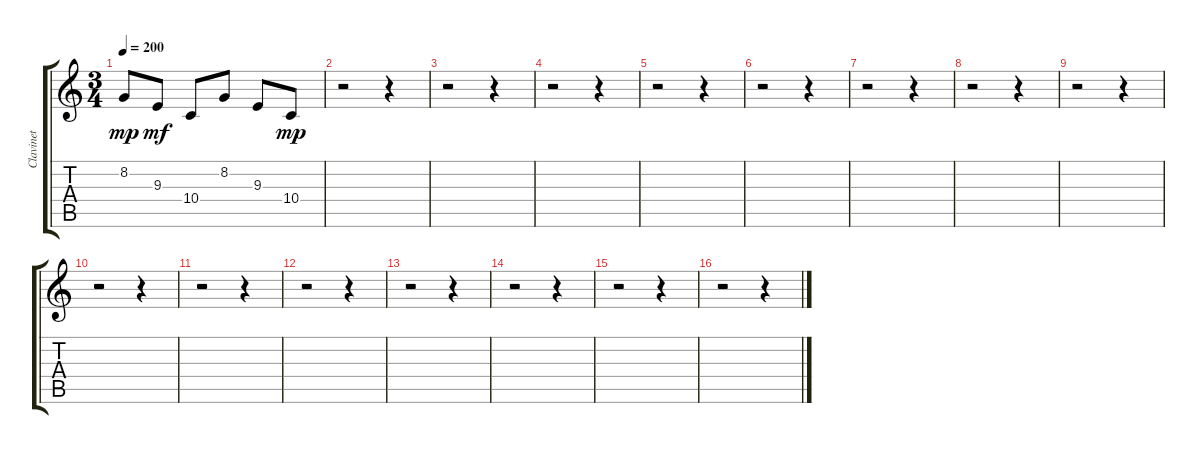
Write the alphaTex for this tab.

\track ("Clavinet" "Clavinet") {instrument clavinet}
\staff {score tabs}
\tuning (E4 B3 G3 D3 A2 E2) {hide}
\ts (3 4)
\tempo 200
\clef g2
\ks c
8.2.8{dy mp} 9.3.8{dy mf} 10.4.8 8.2.8 9.3.8 10.4.8{dy mp} |
r.2 r.4 |
r.2 r.4 |
r.2 r.4 |
r.2 r.4 |
r.2 r.4 |
r.2 r.4 |
r.2 r.4 |
r.2 r.4 |
r.2 r.4 |
r.2 r.4 |
r.2 r.4 |
r.2 r.4 |
r.2 r.4 |
r.2 r.4 |
r.2 r.4
